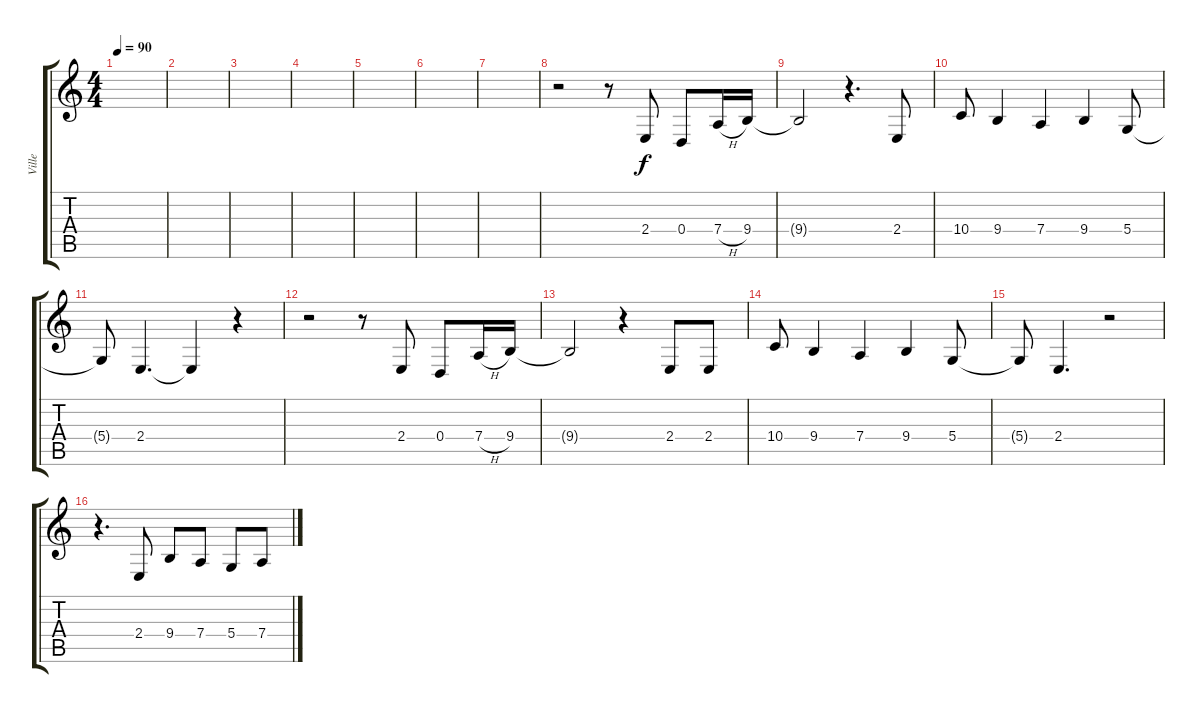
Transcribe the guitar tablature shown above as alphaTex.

\track ("Ville" "Ville") {instrument flute}
\staff {score tabs}
\tuning (E4 B3 G3 D3 A2 E2) {hide}
\ts (4 4)
\tempo 90
\clef g2
\ks c
|
|
|
|
|
|
|
r.2 r.8 2.4.8 0.4.8 7.4{h}.16 9.4.16 |
9.4{t}.2 r.4{d} 2.4.8 |
10.4.8 9.4.4 7.4.4 9.4.4 5.4.8 |
5.4{t}.8 2.4.4{d} 2.4{t}.4 r.4 |
r.2 r.8 2.4.8 0.4.8 7.4{h}.16 9.4.16 |
9.4{t}.2 r.4 2.4.8 2.4.8 |
10.4.8 9.4.4 7.4.4 9.4.4 5.4.8 |
5.4{t}.8 2.4.4{d} r.2 |
r.4{d} 2.4.8 9.4.8 7.4.8 5.4.8 7.4.8
